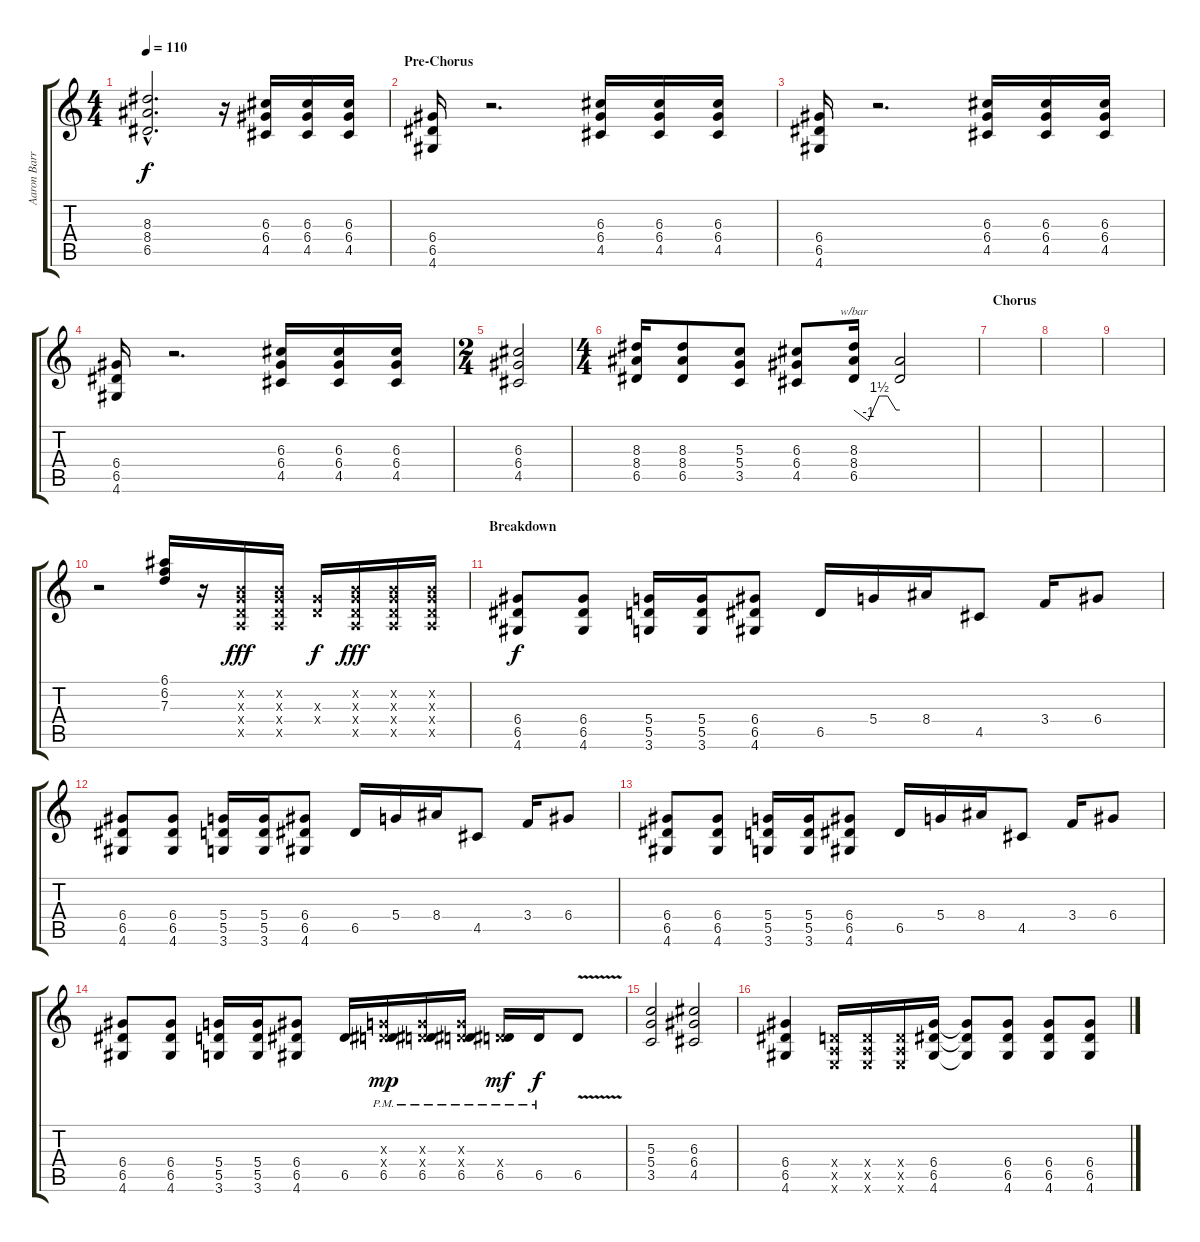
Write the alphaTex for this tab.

\track ("Aaron Barrett" "Aaron Barr") {instrument overdrivenguitar}
\staff {score tabs}
\tuning (E4 B3 G3 D3 A2 E2) {hide}
\ts (4 4)
\tempo 110
\clef g2
\ks c
(8.3{hac} 8.4{hac} 6.5{hac}).2{d dy f} r.16 (6.3 6.4 4.5).16 (6.3 6.4 4.5).16 (6.3 6.4 4.5).16 |
\section ("" "Pre-Chorus")
(6.4 6.5 4.6).16 r.2{d} (6.3 6.4 4.5).16 (6.3 6.4 4.5).16 (6.3 6.4 4.5).16 |
(6.4 6.5 4.6).16 r.2{d} (6.3 6.4 4.5).16 (6.3 6.4 4.5).16 (6.3 6.4 4.5).16 |
(6.4 6.5 4.6).16 r.2{d} (6.3 6.4 4.5).16 (6.3 6.4 4.5).16 (6.3 6.4 4.5).16 |
\ts (2 4)
(6.3 6.4 4.5).2 |
\ts (4 4)
(8.3 8.4 6.5).16 (8.3 8.4 6.5).8 (5.3 5.4 3.5).8 (6.3 6.4 4.5).8 (8.3 8.4 6.5).16{tbe (custom default 0 0 19 -4 33 6 35 6 37 6 44 6 55 0 60 0)} (8.4{t} 6.5{t}).2 |
\section ("" "Chorus")
|
|
|
r.2 (6.1 6.2 7.3).16 r.16 (0.2{x} 0.3{x} 0.4{x} 0.5{x}).16{dy fff} (0.2{x} 0.3{x} 0.4{x} 0.5{x}).16 (0.3{x} 0.4{x}).16{dy f} (0.2{x} 0.3{x} 0.4{x} 0.5{x}).16{dy fff} (0.2{x} 0.3{x} 0.4{x} 0.5{x}).16 (0.2{x} 0.3{x} 0.4{x} 0.5{x}).16 |
\section ("" "Breakdown")
(6.4 6.5 4.6).8{dy f} (6.4 6.5 4.6).8 (5.4 5.5 3.6).16 (5.4 5.5 3.6).16 (6.4 6.5 4.6).8 6.5.16 5.4.16 8.4.16 4.5.8 3.4.16 6.4.8 |
(6.4 6.5 4.6).8 (6.4 6.5 4.6).8 (5.4 5.5 3.6).16 (5.4 5.5 3.6).16 (6.4 6.5 4.6).8 6.5.16 5.4.16 8.4.16 4.5.8 3.4.16 6.4.8 |
(6.4 6.5 4.6).8 (6.4 6.5 4.6).8 (5.4 5.5 3.6).16 (5.4 5.5 3.6).16 (6.4 6.5 4.6).8 6.5.16 5.4.16 8.4.16 4.5.8 3.4.16 6.4.8 |
(6.4 6.5 4.6).8 (6.4 6.5 4.6).8 (5.4 5.5 3.6).16 (5.4 5.5 3.6).16 (6.4 6.5 4.6).8 6.5.16{balance 0} (0.3{x} 0.4{x} 6.5{pm}).16{dy mp} (0.3{x} 0.4{x} 6.5{pm}).16 (0.3{x} 0.4{x} 6.5{pm}).16 (0.4{x} 6.5{pm}).16{dy mf} 6.5{pm}.16{dy f} 6.5{v}.8 |
(5.3 5.4 3.5).2{balance 8} (6.3 6.4 4.5).2 |
(6.4 6.5 4.6).4 (0.4{x} 0.5{x} 0.6{x}).16 (0.4{x} 0.5{x} 0.6{x}).16 (0.4{x} 0.5{x} 0.6{x}).16 (6.4 6.5 4.6).16 (6.4{t} 6.5{t} 4.6{t}).8 (6.4 6.5 4.6).8 (6.4 6.5 4.6).8 (6.4 6.5 4.6).8
